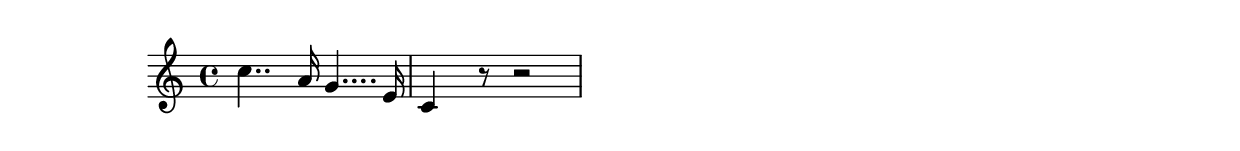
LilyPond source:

\version "2.17.6"

\header {
  texidoc = "The @code{dot-count} property
for @code{Dots} can be modified by the user."

}

\relative c'' {
  c4.. a16
  \override Dots.dot-count = #4
  g4.. e16
  \override Dots.dot-count = #0
  c4. r8 r2
}
